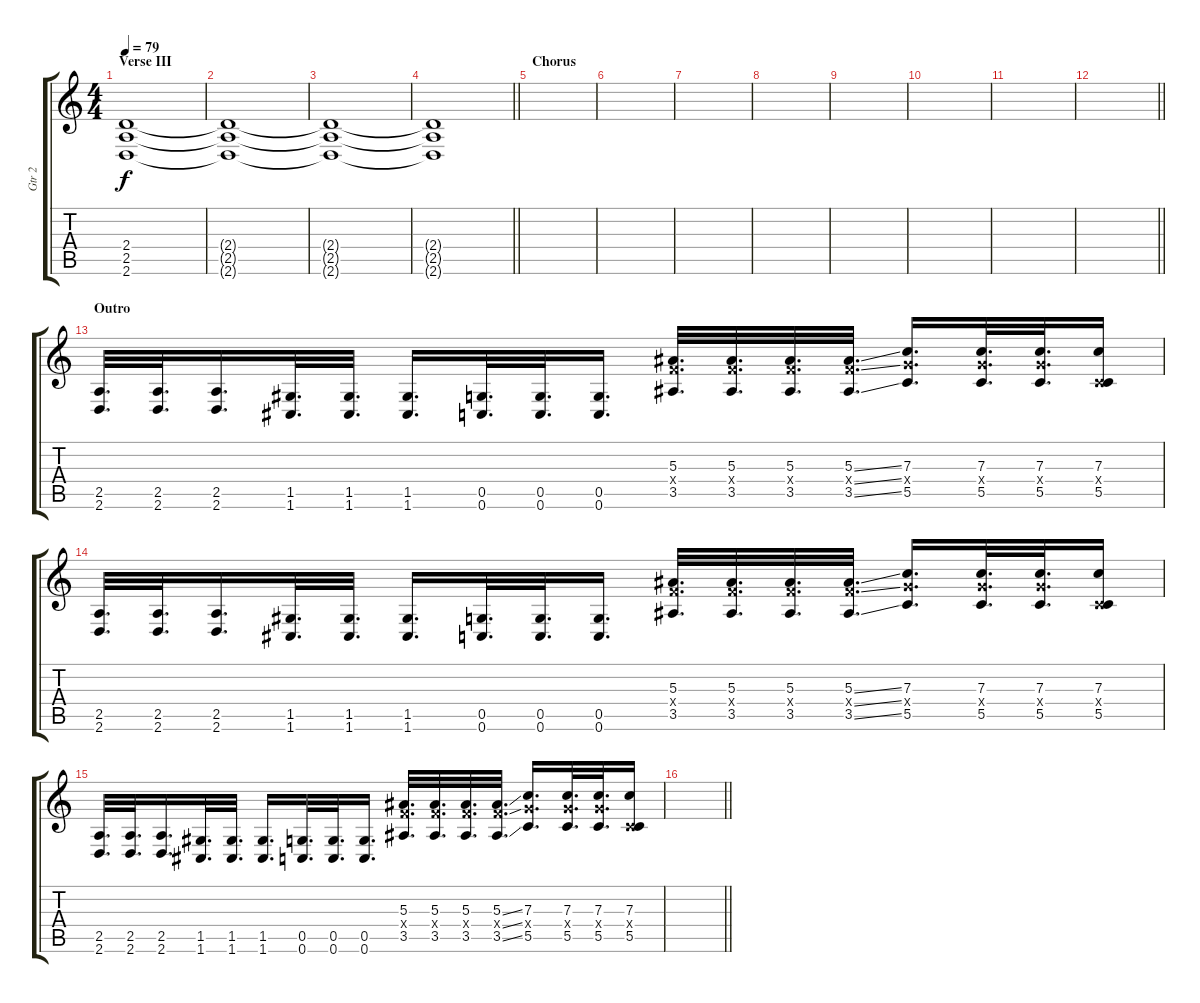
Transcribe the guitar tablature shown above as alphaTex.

\track ("Gtr 2" "Gtr 2") {instrument overdrivenguitar}
\staff {score tabs}
\tuning (D4 A3 F3 C3 G2 C2) {hide}
\ts (4 4)
\section ("" "Verse III")
\tempo 79
\clef g2
\ks c
(2.4 2.5 2.6).1{dy f volume 0} |
(2.4{t} 2.5{t} 2.6{t}).1 |
(2.4{t} 2.5{t} 2.6{t}).1 |
\barLineRight lightlight
(2.4{t} 2.5{t} 2.6{t}).1 |
\section ("" "Chorus")
|
|
|
|
|
|
|
\barLineRight lightlight
|
\section ("" "Outro")
(2.5 2.6).32{d} (2.5 2.6).32{d} (2.5 2.6).16{d} (1.5 1.6).32{d} (1.5 1.6).32{d} (1.5 1.6).16{d} (0.5 0.6).32{d} (0.5 0.6).32{d} (0.5 0.6).16{d} (5.3 5.4{x} 3.5).32{d} (5.3 5.4{x} 3.5).32{d} (5.3 5.4{x} 3.5).32{d} (5.3{ss} 5.4{ss x} 3.5{ss}).32{d} (7.3 7.4{x} 5.5).16{d} (7.3 7.4{x} 5.5).32{d} (7.3 7.4{x} 5.5).32{d} (7.3 0.4{x} 5.5).16 |
(2.5 2.6).32{d} (2.5 2.6).32{d} (2.5 2.6).16{d} (1.5 1.6).32{d} (1.5 1.6).32{d} (1.5 1.6).16{d} (0.5 0.6).32{d} (0.5 0.6).32{d} (0.5 0.6).16{d} (5.3 5.4{x} 3.5).32{d} (5.3 5.4{x} 3.5).32{d} (5.3 5.4{x} 3.5).32{d} (5.3{ss} 5.4{ss x} 3.5{ss}).32{d} (7.3 7.4{x} 5.5).16{d} (7.3 7.4{x} 5.5).32{d} (7.3 7.4{x} 5.5).32{d} (7.3 0.4{x} 5.5).16 |
(2.5 2.6).32{d} (2.5 2.6).32{d} (2.5 2.6).16{d} (1.5 1.6).32{d} (1.5 1.6).32{d} (1.5 1.6).16{d} (0.5 0.6).32{d} (0.5 0.6).32{d} (0.5 0.6).16{d} (5.3 5.4{x} 3.5).32{d} (5.3 5.4{x} 3.5).32{d} (5.3 5.4{x} 3.5).32{d} (5.3{ss} 5.4{ss x} 3.5{ss}).32{d} (7.3 7.4{x} 5.5).16{d} (7.3 7.4{x} 5.5).32{d} (7.3 7.4{x} 5.5).32{d} (7.3 0.4{x} 5.5).16 |
\barLineRight lightlight
